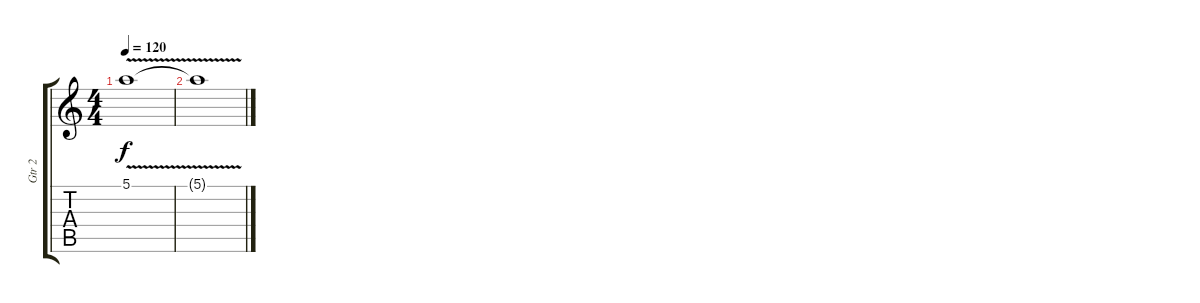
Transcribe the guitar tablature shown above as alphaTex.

\track ("Gtr 2" "Gtr 2") {instrument distortionguitar}
\staff {score tabs}
\tuning (E4 B3 G3 D3 A2 E2) {hide}
\ts (4 4)
\tempo 120
\clef g2
\ks c
5.1{v}.1{dy f volume 0} |
5.1{t}.1
